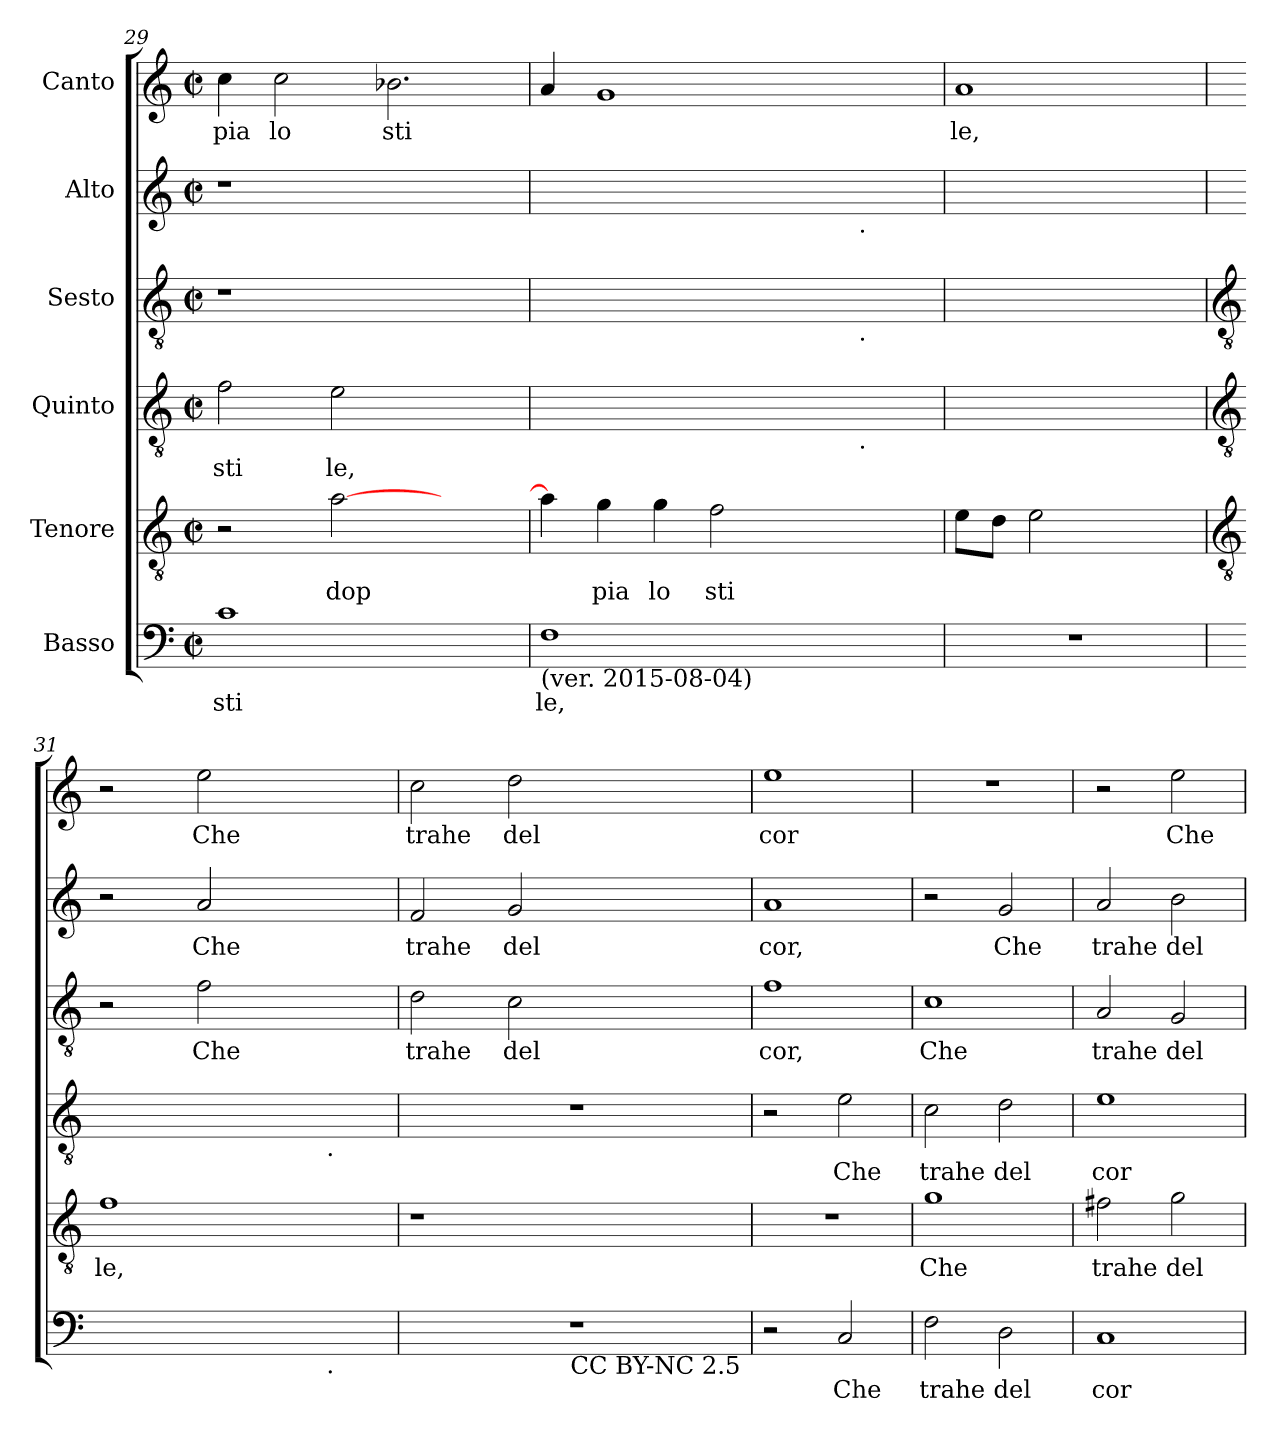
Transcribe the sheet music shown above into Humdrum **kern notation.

**kern	**text	**kern	**text	**kern	**text	**kern	**text	**kern	**text	**kern	**text
*part6	*part6	*part5	*part5	*part4	*part4	*part3	*part3	*part2	*part2	*part1	*part1
*staff6	*staff6	*staff5	*staff5	*staff4	*staff4	*staff3	*staff3	*staff2	*staff2	*staff1	*staff1
*I"Basso	*	*I"Tenore	*	*I"Quinto	*	*I"Sesto	*	*I"Alto	*	*I"Canto	*
*clefF4	*	*clefGv2	*	*clefGv2	*	*clefGv2	*	*clefG2	*	*clefG2	*
*k[]	*	*k[]	*	*k[]	*	*k[]	*	*k[]	*	*k[]	*
*C:	*	*C:	*	*C:	*	*C:	*	*C:	*	*C:	*
*M2/2	*	*M2/2	*	*M2/2	*	*M2/2	*	*M2/2	*	*M2/2	*
*met(c|)	*	*met(c|)	*	*met(c|)	*	*met(c|)	*	*met(c|)	*	*met(c|)	*
=29	=29	=29	=29	=29	=29	=29	=29	=29	=29	=29	=29
!	!LO:LY:b	!	!	!	!LO:LY:b	!	!	!	!	!	!LO:LY:b
1c	sti	2r	.	2f\	sti	1r	.	1r	.	4cc\	pia
!	!	!	!	!	!	!	!	!	!	!	!LO:LY:b
.	.	.	.	.	.	.	.	.	.	2cc\	lo
!	!	!	!LO:LY:b	!	!LO:LY:b	!	!	!	!	!	!
.	.	[2a\	dop	2e\	le,	.	.	.	.	.	.
!	!	!	!	!	!	!	!	!	!	!	!LO:LY:b
.	.	.	.	.	.	.	.	.	.	2.b-X\	sti
2ryy	.	2ryy	.	2ryy	.	2ryy	.	2ryy	.	.	.
!!LO:LB:g=z
=30	=30	=30	=30	=30	=30	=30	=30	=30	=30	=30	=30
!LO:TX:b:t=(ver. 2015-08-04)	!	!	!	!	!	!	!	!	!	!	!
!	!LO:LY:b	!	!	!	!	!	!	!	!	!	!
1F	le,	4a\]	.	4ryy	.	4ryy	.	4ryy	.	4a/	.
!	!	!	!LO:LY:b	!	!	!	!	!	!	!	!
.	.	4g\	pia	4ryy	.	4ryy	.	4ryy	.	1g	.
!	!	!	!LO:LY:b	!	!	!	!	!	!	!	!
.	.	4g\	lo	4ryy	.	4ryy	.	4ryy	.	.	.
!	!	!	!LO:LY:b	!	!	!	!	!	!	!	!
.	.	2f\	sti	64ryy	.	64ryy	.	64ryy	.	.	.
.	.	.	.	64ryy	.	64ryy	.	64ryy	.	.	.
.	.	.	.	64ryy	.	64ryy	.	64ryy	.	.	.
.	.	.	.	64ryy	.	64ryy	.	64ryy	.	.	.
.	.	.	.	64ryy	.	64ryy	.	64ryy	.	.	.
.	.	.	.	64ryy	.	64ryy	.	64ryy	.	.	.
.	.	.	.	64ryy	.	64ryy	.	64ryy	.	.	.
.	.	.	.	64ryy	.	64ryy	.	64ryy	.	.	.
.	.	.	.	64ryy	.	64ryy	.	64ryy	.	.	.
.	.	.	.	64ryy	.	64ryy	.	64ryy	.	.	.
.	.	.	.	64ryy	.	64ryy	.	64ryy	.	.	.
.	.	.	.	64ryy	.	64ryy	.	64ryy	.	.	.
.	.	.	.	64ryy	.	64ryy	.	64ryy	.	.	.
.	.	.	.	64ryy	.	64ryy	.	64ryy	.	.	.
!	!	!	!	!	!	!	!	!LO:TX:b:t=.	!	!	!
!	!	!	!	!	!	!LO:TX:b:t=.	!	!	!	!	!
!	!	!	!	!LO:TX:b:t=.	!	!	!	!	!	!	!
.	.	.	.	64ryy	.	64ryy	.	64ryy	.	.	.
.	.	.	.	4ryy	.	4ryy	.	4ryy	.	.	.
4ryy	.	.	.	.	.	.	.	.	.	.	.
.	.	.	.	64ryy	.	64ryy	.	64ryy	.	.	.
!!LO:LB:g=z
=31	=31	=31	=31	=31	=31	=31	=31	=31	=31	=31	=31
!	!	!	!	!	!	!	!	!	!	!	!LO:LY:b
1r	.	8e\L	.	4ryy	.	4ryy	.	4ryy	.	1a	le,
.	.	8d\J	.	.	.	.	.	.	.	.	.
.	.	2e\	.	4ryy	.	4ryy	.	4ryy	.	.	.
.	.	.	.	4ryy	.	4ryy	.	4ryy	.	.	.
.	.	4ryy	.	64ryy	.	64ryy	.	64ryy	.	.	.
.	.	.	.	8...ryy	.	8...ryy	.	8...ryy	.	.	.
!!LO:LB:g=z
=31A	=31A	=31A	=31A	=31A	=31A	=31A	=31A	=31A	=31A	=31A	=31A
*	*	*clefGv2	*	*clefGv2	*	*clefGv2	*	*	*	*	*
!	!	!	!LO:LY:b	!	!	!	!	!	!	!	!
4ryy	.	1f	le,	4ryy	.	2r	.	2r	.	2r	.
4ryy	.	.	.	4ryy	.	.	.	.	.	.	.
!	!	!	!	!	!	!	!LO:LY:b	!	!LO:LY:b	!	!LO:LY:b
4ryy	.	.	.	4ryy	.	2f\	Che	2a/	Che	2ee\	Che
32ryy	.	.	.	32ryy	.	.	.	.	.	.	.
32ryy	.	.	.	32ryy	.	.	.	.	.	.	.
32ryy	.	.	.	32ryy	.	.	.	.	.	.	.
32ryy	.	.	.	32ryy	.	.	.	.	.	.	.
32ryy	.	.	.	32ryy	.	.	.	.	.	.	.
32ryy	.	.	.	32ryy	.	.	.	.	.	.	.
!	!	!	!	!LO:TX:b:t=.	!	!	!	!	!	!	!
!LO:TX:b:t=.	!	!	!	!	!	!	!	!	!	!	!
32ryy	.	.	.	32ryy	.	.	.	.	.	.	.
4ryy	.	.	.	4ryy	.	.	.	.	.	.	.
.	.	8..ryy	.	.	.	8..ryy	.	8..ryy	.	8..ryy	.
=32A	=32A	=32A	=32A	=32A	=32A	=32A	=32A	=32A	=32A	=32A	=32A
!	!	!	!	!	!	!	!LO:LY:b	!	!LO:LY:b	!	!LO:LY:b
4ryy	.	1r	.	4ryy	.	2d\	trahe	2f/	trahe	2cc\	trahe
4ryy	.	.	.	4ryy	.	.	.	.	.	.	.
!	!	!	!	!	!	!	!LO:LY:b	!	!LO:LY:b	!	!LO:LY:b
4ryy	.	.	.	4ryy	.	2c\	del	2g/	del	2dd\	del
32ryy	.	.	.	32ryy	.	.	.	.	.	.	.
!LO:TX:b:t=CC BY-NC 2.5	!	!	!	!	!	!	!	!	!	!	!
1r	.	.	.	1r	.	.	.	.	.	.	.
.	.	2ryy	.	.	.	2ryy	.	2ryy	.	2ryy	.
.	.	4ryy	.	.	.	4ryy	.	4ryy	.	4ryy	.
.	.	32ryy	.	.	.	32ryy	.	32ryy	.	32ryy	.
=33A	=33A	=33A	=33A	=33A	=33A	=33A	=33A	=33A	=33A	=33A	=33A
!	!	!	!	!	!	!	!LO:LY:b	!	!LO:LY:b	!	!LO:LY:b
2r	.	1r	.	2r	.	1f	cor,	1a	cor,	1ee	cor
!	!LO:LY:b	!	!	!	!LO:LY:b	!	!	!	!	!	!
2C/	Che	.	.	2e\	Che	.	.	.	.	.	.
!!LO:LB:g=z
=34A	=34A	=34A	=34A	=34A	=34A	=34A	=34A	=34A	=34A	=34A	=34A
!	!LO:LY:b	!	!LO:LY:b	!	!LO:LY:b	!	!LO:LY:b	!	!	!	!
2F\	trahe	1g	Che	2c\	trahe	1c	Che	2r	.	1r	.
!	!LO:LY:b	!	!	!	!LO:LY:b	!	!	!	!LO:LY:b	!	!
2D\	del	.	.	2d\	del	.	.	2g/	Che	.	.
=35	=35	=35	=35	=35	=35	=35	=35	=35	=35	=35	=35
!	!LO:LY:b	!	!LO:LY:b	!	!LO:LY:b	!	!LO:LY:b	!	!LO:LY:b	!	!
1C	cor	2f#X\	trahe	1e	cor	2A/	trahe	2a/	trahe	2r	.
!	!	!	!LO:LY:b	!	!	!	!LO:LY:b	!	!LO:LY:b	!	!LO:LY:b
.	.	2g\	del	.	.	2G/	del	2b\	del	2ee\	Che
=	=	=	=	=	=	=	=	=	=	=	=
*-	*-	*-	*-	*-	*-	*-	*-	*-	*-	*-	*-
